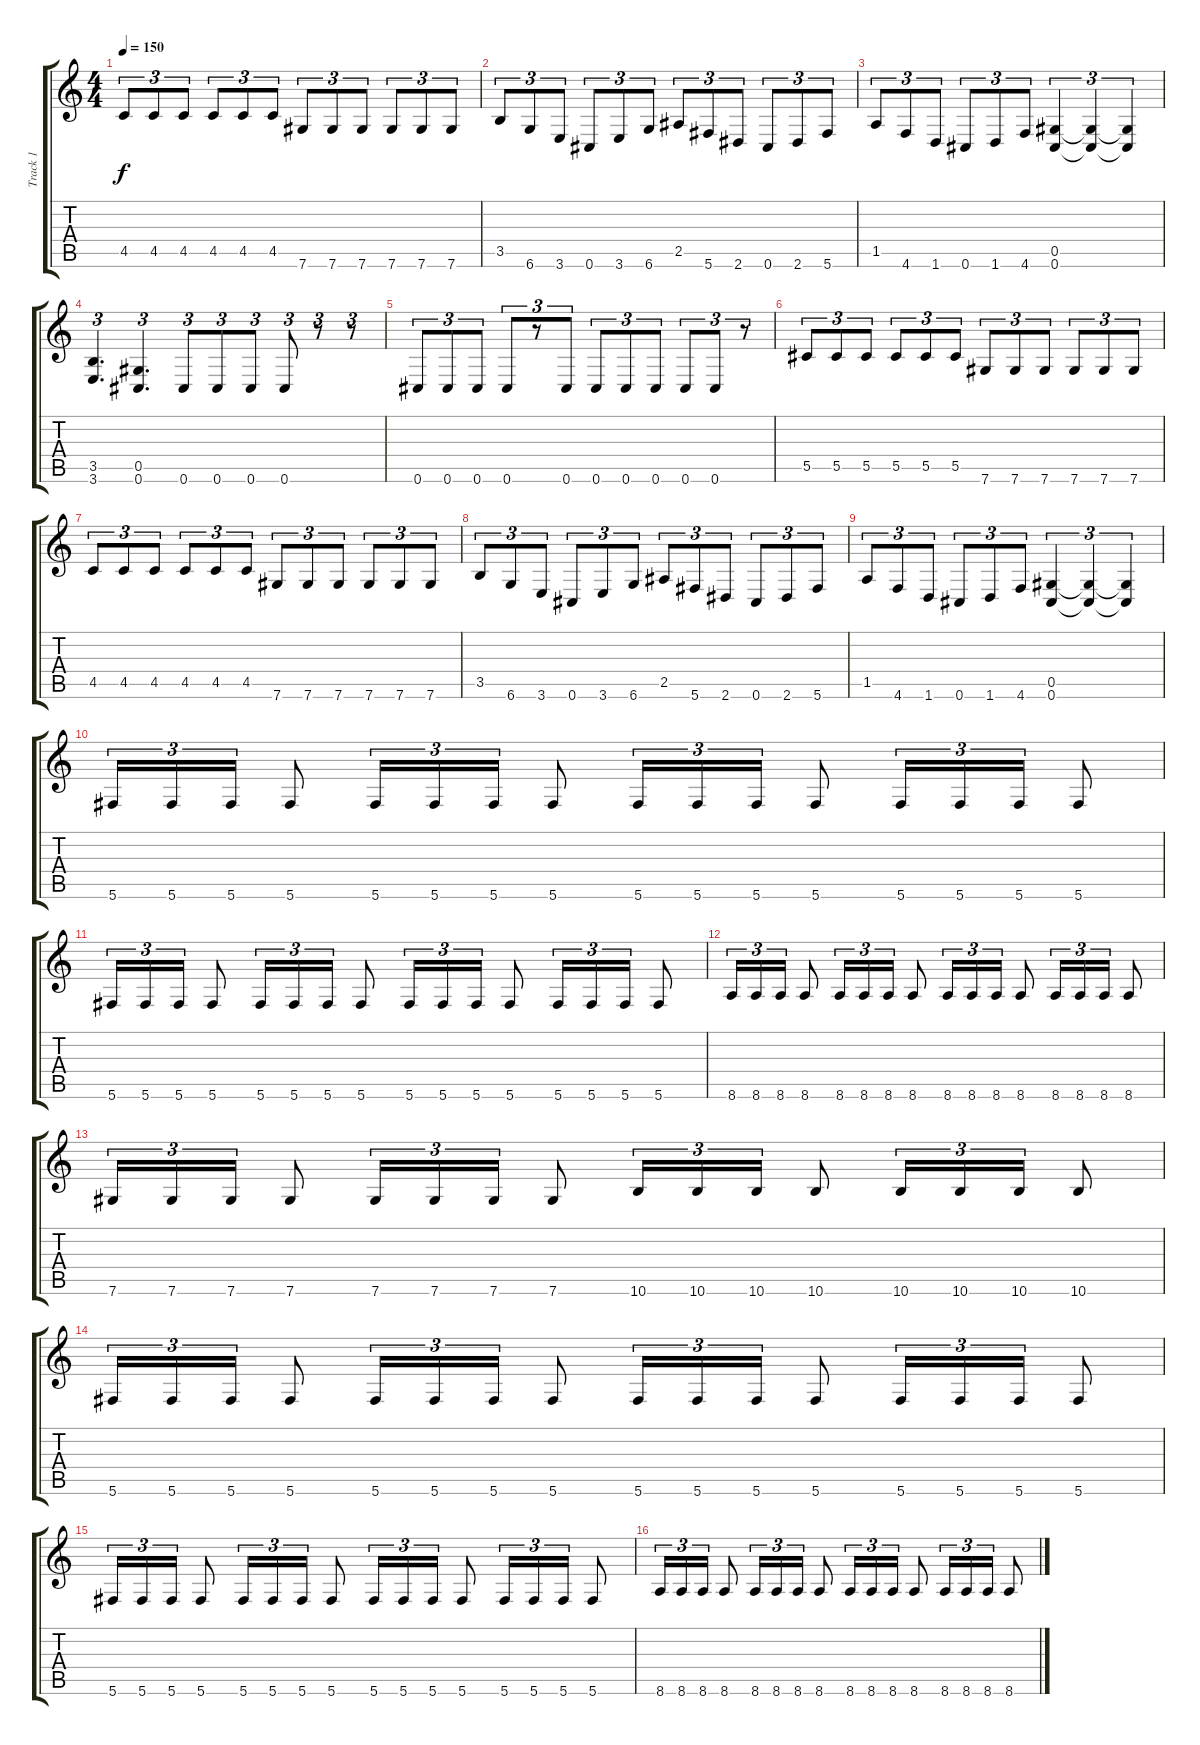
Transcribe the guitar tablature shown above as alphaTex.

\track ("Track 1" "Track 1") {instrument distortionguitar}
\staff {score tabs}
\tuning (Eb4 Bb3 Gb3 Db3 Ab2 Db2) {hide}
\ts (4 4)
\tempo 150
\clef g2
\ks c
4.5.8{tu (3 2) dy f} 4.5.8{tu (3 2)} 4.5.8{tu (3 2)} 4.5.8{tu (3 2)} 4.5.8{tu (3 2)} 4.5.8{tu (3 2)} 7.6.8{tu (3 2)} 7.6.8{tu (3 2)} 7.6.8{tu (3 2)} 7.6.8{tu (3 2)} 7.6.8{tu (3 2)} 7.6.8{tu (3 2)} |
3.5.8{tu (3 2)} 6.6.8{tu (3 2)} 3.6.8{tu (3 2)} 0.6.8{tu (3 2)} 3.6.8{tu (3 2)} 6.6.8{tu (3 2)} 2.5.8{tu (3 2)} 5.6.8{tu (3 2)} 2.6.8{tu (3 2)} 0.6.8{tu (3 2)} 2.6.8{tu (3 2)} 5.6.8{tu (3 2)} |
1.5.8{tu (3 2)} 4.6.8{tu (3 2)} 1.6.8{tu (3 2)} 0.6.8{tu (3 2)} 1.6.8{tu (3 2)} 4.6.8{tu (3 2)} (0.5 0.6).4{tu (3 2)} (0.5{t} 0.6{t}).4{tu (3 2)} (0.5{t} 0.6{t}).4{tu (3 2)} |
(3.5 3.6).4{d tu (3 2)} (0.5 0.6).4{d tu (3 2)} 0.6.8{tu (3 2)} 0.6.8{tu (3 2)} 0.6.8{tu (3 2)} 0.6.8{tu (3 2)} r.8{tu (3 2)} r.8{tu (3 2)} |
0.6.8{tu (3 2)} 0.6.8{tu (3 2)} 0.6.8{tu (3 2)} 0.6.8{tu (3 2)} r.8{tu (3 2)} 0.6.8{tu (3 2)} 0.6.8{tu (3 2)} 0.6.8{tu (3 2)} 0.6.8{tu (3 2)} 0.6.8{tu (3 2)} 0.6.8{tu (3 2)} r.8{tu (3 2)} |
5.5.8{tu (3 2)} 5.5.8{tu (3 2)} 5.5.8{tu (3 2)} 5.5.8{tu (3 2)} 5.5.8{tu (3 2)} 5.5.8{tu (3 2)} 7.6.8{tu (3 2)} 7.6.8{tu (3 2)} 7.6.8{tu (3 2)} 7.6.8{tu (3 2)} 7.6.8{tu (3 2)} 7.6.8{tu (3 2)} |
4.5.8{tu (3 2)} 4.5.8{tu (3 2)} 4.5.8{tu (3 2)} 4.5.8{tu (3 2)} 4.5.8{tu (3 2)} 4.5.8{tu (3 2)} 7.6.8{tu (3 2)} 7.6.8{tu (3 2)} 7.6.8{tu (3 2)} 7.6.8{tu (3 2)} 7.6.8{tu (3 2)} 7.6.8{tu (3 2)} |
3.5.8{tu (3 2)} 6.6.8{tu (3 2)} 3.6.8{tu (3 2)} 0.6.8{tu (3 2)} 3.6.8{tu (3 2)} 6.6.8{tu (3 2)} 2.5.8{tu (3 2)} 5.6.8{tu (3 2)} 2.6.8{tu (3 2)} 0.6.8{tu (3 2)} 2.6.8{tu (3 2)} 5.6.8{tu (3 2)} |
1.5.8{tu (3 2)} 4.6.8{tu (3 2)} 1.6.8{tu (3 2)} 0.6.8{tu (3 2)} 1.6.8{tu (3 2)} 4.6.8{tu (3 2)} (0.5 0.6).4{tu (3 2)} (0.5{t} 0.6{t}).4{tu (3 2)} (0.5{t} 0.6{t}).4{tu (3 2)} |
5.6.16{tu (3 2)} 5.6.16{tu (3 2)} 5.6.16{tu (3 2)} 5.6.8 5.6.16{tu (3 2)} 5.6.16{tu (3 2)} 5.6.16{tu (3 2)} 5.6.8 5.6.16{tu (3 2)} 5.6.16{tu (3 2)} 5.6.16{tu (3 2)} 5.6.8 5.6.16{tu (3 2)} 5.6.16{tu (3 2)} 5.6.16{tu (3 2)} 5.6.8 |
5.6.16{tu (3 2)} 5.6.16{tu (3 2)} 5.6.16{tu (3 2)} 5.6.8 5.6.16{tu (3 2)} 5.6.16{tu (3 2)} 5.6.16{tu (3 2)} 5.6.8 5.6.16{tu (3 2)} 5.6.16{tu (3 2)} 5.6.16{tu (3 2)} 5.6.8 5.6.16{tu (3 2)} 5.6.16{tu (3 2)} 5.6.16{tu (3 2)} 5.6.8 |
8.6.16{tu (3 2)} 8.6.16{tu (3 2)} 8.6.16{tu (3 2)} 8.6.8 8.6.16{tu (3 2)} 8.6.16{tu (3 2)} 8.6.16{tu (3 2)} 8.6.8 8.6.16{tu (3 2)} 8.6.16{tu (3 2)} 8.6.16{tu (3 2)} 8.6.8 8.6.16{tu (3 2)} 8.6.16{tu (3 2)} 8.6.16{tu (3 2)} 8.6.8 |
7.6.16{tu (3 2)} 7.6.16{tu (3 2)} 7.6.16{tu (3 2)} 7.6.8 7.6.16{tu (3 2)} 7.6.16{tu (3 2)} 7.6.16{tu (3 2)} 7.6.8 10.6.16{tu (3 2)} 10.6.16{tu (3 2)} 10.6.16{tu (3 2)} 10.6.8 10.6.16{tu (3 2)} 10.6.16{tu (3 2)} 10.6.16{tu (3 2)} 10.6.8 |
5.6.16{tu (3 2)} 5.6.16{tu (3 2)} 5.6.16{tu (3 2)} 5.6.8 5.6.16{tu (3 2)} 5.6.16{tu (3 2)} 5.6.16{tu (3 2)} 5.6.8 5.6.16{tu (3 2)} 5.6.16{tu (3 2)} 5.6.16{tu (3 2)} 5.6.8 5.6.16{tu (3 2)} 5.6.16{tu (3 2)} 5.6.16{tu (3 2)} 5.6.8 |
5.6.16{tu (3 2)} 5.6.16{tu (3 2)} 5.6.16{tu (3 2)} 5.6.8 5.6.16{tu (3 2)} 5.6.16{tu (3 2)} 5.6.16{tu (3 2)} 5.6.8 5.6.16{tu (3 2)} 5.6.16{tu (3 2)} 5.6.16{tu (3 2)} 5.6.8 5.6.16{tu (3 2)} 5.6.16{tu (3 2)} 5.6.16{tu (3 2)} 5.6.8 |
8.6.16{tu (3 2)} 8.6.16{tu (3 2)} 8.6.16{tu (3 2)} 8.6.8 8.6.16{tu (3 2)} 8.6.16{tu (3 2)} 8.6.16{tu (3 2)} 8.6.8 8.6.16{tu (3 2)} 8.6.16{tu (3 2)} 8.6.16{tu (3 2)} 8.6.8 8.6.16{tu (3 2)} 8.6.16{tu (3 2)} 8.6.16{tu (3 2)} 8.6.8
